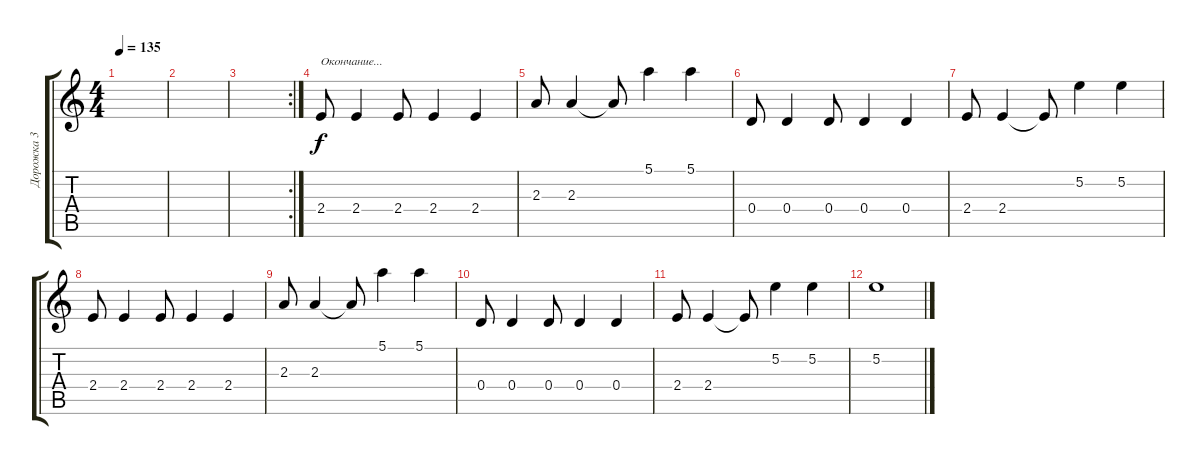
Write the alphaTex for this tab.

\track ("Дорожка 3" "Дорожка 3") {instrument distortionguitar}
\staff {score tabs}
\tuning (E4 B3 G3 D3 A2 E2) {hide}
\ts (4 4)
\tempo 135
\clef g2
\ks c
|
|
\rc 2
|
2.4.8{txt "Окончание..."} 2.4.4 2.4.8 2.4.4 2.4.4 |
2.3.8 2.3.4 2.3{t}.8 5.1.4 5.1.4 |
0.4.8 0.4.4 0.4.8 0.4.4 0.4.4 |
2.4.8 2.4.4 2.4{t}.8 5.2.4 5.2.4 |
2.4.8 2.4.4 2.4.8 2.4.4 2.4.4 |
2.3.8 2.3.4 2.3{t}.8 5.1.4 5.1.4 |
0.4.8 0.4.4 0.4.8 0.4.4 0.4.4 |
2.4.8 2.4.4 2.4{t}.8 5.2.4 5.2.4 |
5.2.1
